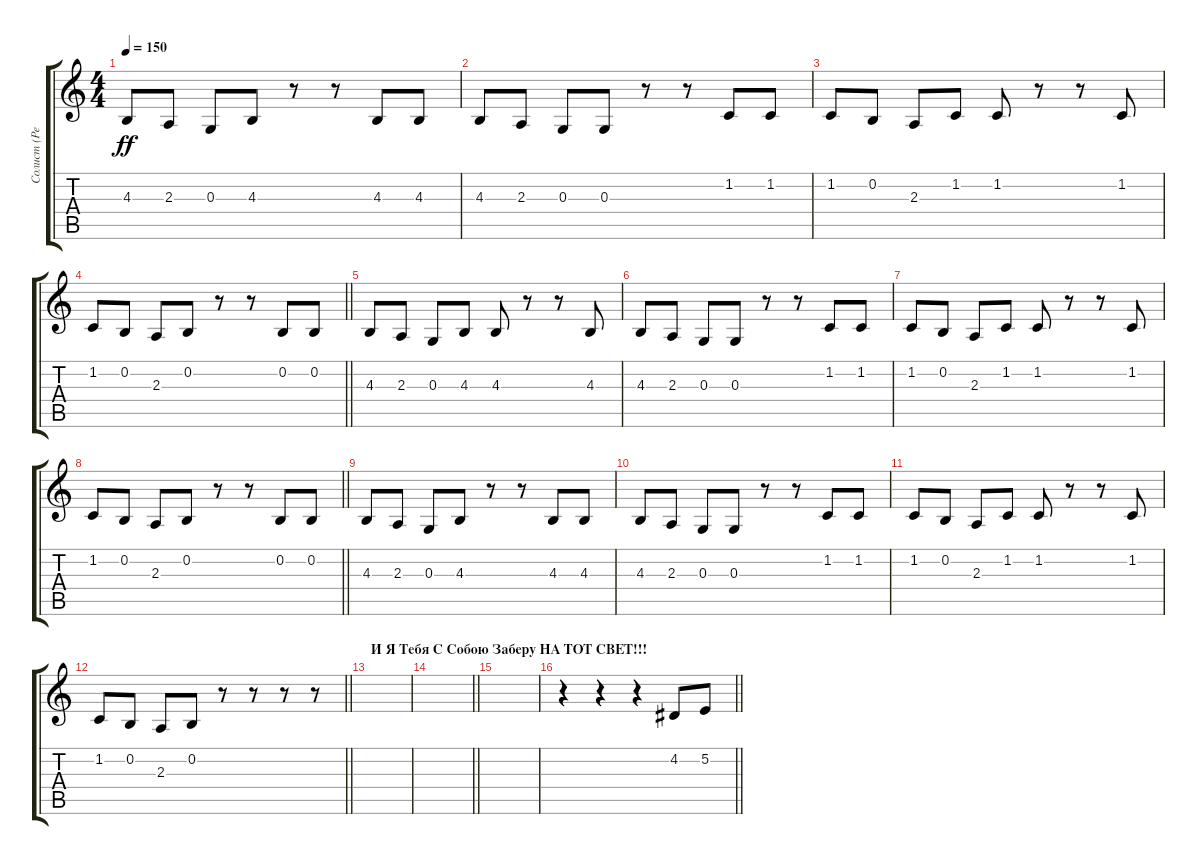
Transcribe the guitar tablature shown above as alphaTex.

\track ("Солист (Ренегад)" "Солист (Ре") {instrument tenorsax}
\staff {score tabs}
\tuning (E4 B3 G3 D3 A2 E2) {hide}
\ts (4 4)
\tempo 150
\clef g2
\ks c
4.3.8{dy ff} 2.3.8 0.3.8 4.3.8 r.8 r.8 4.3.8 4.3.8 |
4.3.8 2.3.8 0.3.8 0.3.8 r.8 r.8 1.2.8 1.2.8 |
1.2.8 0.2.8 2.3.8 1.2.8 1.2.8 r.8 r.8 1.2.8 |
\barLineRight lightlight
1.2.8 0.2.8 2.3.8 0.2.8 r.8 r.8 0.2.8 0.2.8 |
4.3.8 2.3.8 0.3.8 4.3.8 4.3.8 r.8 r.8 4.3.8 |
4.3.8 2.3.8 0.3.8 0.3.8 r.8 r.8 1.2.8 1.2.8 |
1.2.8 0.2.8 2.3.8 1.2.8 1.2.8 r.8 r.8 1.2.8 |
\barLineRight lightlight
1.2.8 0.2.8 2.3.8 0.2.8 r.8 r.8 0.2.8 0.2.8 |
4.3.8 2.3.8 0.3.8 4.3.8 r.8 r.8 4.3.8 4.3.8 |
4.3.8 2.3.8 0.3.8 0.3.8 r.8 r.8 1.2.8 1.2.8 |
1.2.8 0.2.8 2.3.8 1.2.8 1.2.8 r.8 r.8 1.2.8 |
\barLineRight lightlight
1.2.8 0.2.8 2.3.8 0.2.8 r.8 r.8 r.8 r.8 |
\section ("" "И Я Тебя С Собою Заберу НА ТОТ СВЕТ!!!")
|
\barLineRight lightlight
|
|
\barLineRight lightlight
r.4 r.4 r.4 4.2.8 5.2.8
